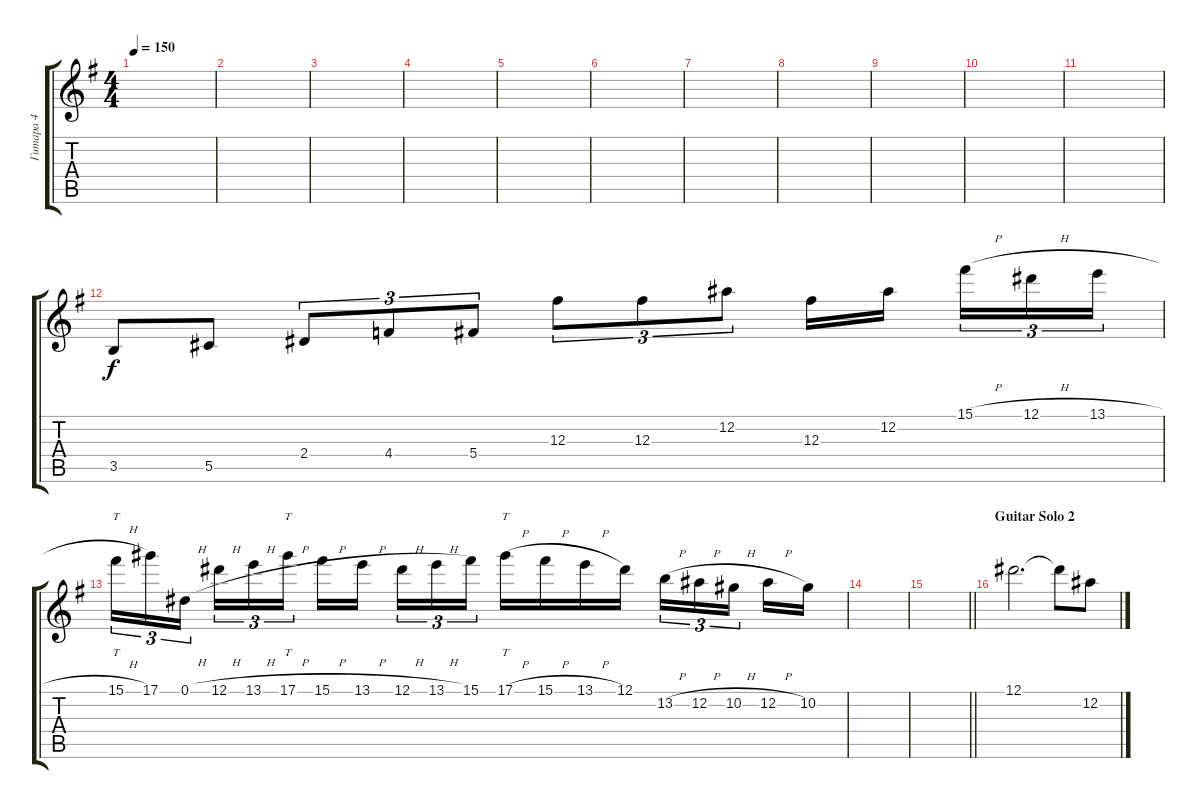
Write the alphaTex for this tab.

\track ("Гитара 4" "Гитара 4") {instrument distortionguitar}
\staff {score tabs}
\tuning (Eb4 Bb3 Gb3 Db3 Ab2 Eb2) {hide}
\ts (4 4)
\tempo 150
\clef g2
\ks eminor
|
|
|
|
|
|
|
|
|
|
|
3.5.8 5.5.8 2.4.8{tu (3 2)} 4.4.8{tu (3 2)} 5.4.8{tu (3 2)} 12.3.8{tu (3 2)} 12.3.8{tu (3 2)} 12.2.8{tu (3 2)} 12.3.16 12.2.16{beam splitsecondary} 15.1{h}.16{tu (3 2)} 12.1{h}.16{tu (3 2)} 13.1{h}.16{tu (3 2)} |
15.1{h}.16{tt tu (3 2)} 17.1.16{tu (3 2)} 0.1{h}.16{tu (3 2) beam splitsecondary} 12.1{h}.16{tu (3 2)} 13.1{h}.16{tu (3 2)} 17.1{h}.16{tt tu (3 2)} 15.1{h}.16 13.1{h}.16{beam splitsecondary} 12.1{h}.16{tu (3 2)} 13.1{h}.16{tu (3 2)} 15.1.16{tu (3 2)} 17.1{h}.16{tt} 15.1{h}.16 13.1{h}.16 12.1.16 13.2{h}.16{tu (3 2)} 12.2{h}.16{tu (3 2)} 10.2{h}.16{tu (3 2) beam splitsecondary} 12.2{h}.16 10.2.16 |
|
\barLineRight lightlight
|
\section ("" "Guitar Solo 2")
12.1.2{d dy f} 12.1{t}.8 12.2.8
